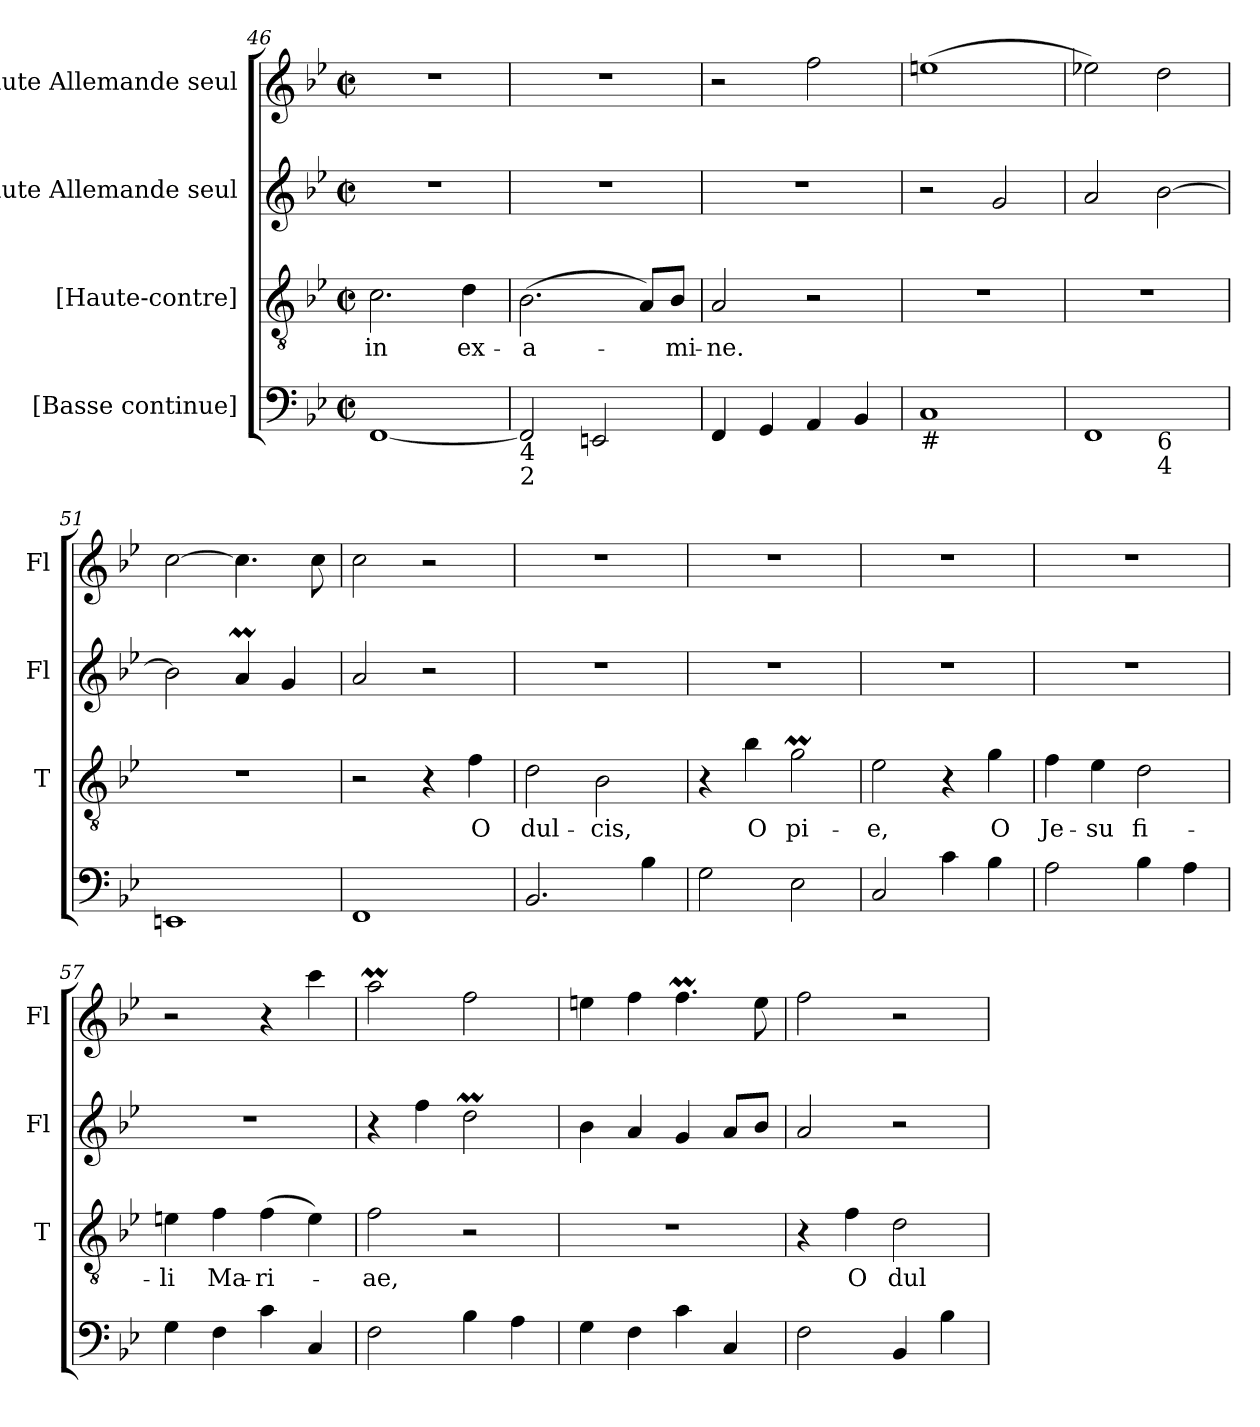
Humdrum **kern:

**kern	**kern	**text	**kern	**kern
*part4	*part3	*part3	*part2	*part1
*staff4	*staff3	*staff3	*staff2	*staff1
*I"[Basse continue]	*I"[Haute-contre]	*	*I"Flute Allemande seul	*I"Flute Allemande seul
*	*I'T	*	*I'Fl	*I'Fl
*clefF4	*clefGv2	*	*clefG2	*clefG2
*	*ITrd7c12	*	*	*
*k[b-e-]	*k[b-e-]	*	*k[b-e-]	*k[b-e-]
*B-:	*B-:	*	*B-:	*B-:
*M2/2	*M2/2	*	*M2/2	*M2/2
*met(c|)	*met(c|)	*	*met(c|)	*met(c|)
=46	=46	=46	=46	=46
!	!	!LO:LY:b	!	!
[<1FF	2.C\	in	1r	1r
!	!	!LO:LY:b	!	!
.	4D\	ex-	.	.
=47	=47	=47	=47	=47
!LO:TX:b:t=4	!	!	!	!
!LO:TX:b:t=2	!	!	!	!
!	!	!LO:LY:b	!	!
2FF/]	(>2.BB-\	-a-	1r	1r
2EEn/	.	.	.	.
.	8AA/L)	.	.	.
!	!	!LO:LY:b	!	!
.	8BB-/J	-mi-	.	.
!!LO:PB:g=z
=48	=48	=48	=48	=48
!	!	!LO:LY:b	!	!
4FF/	2AA/	-ne.	1r	2r
4GG/	.	.	.	.
4AA/	2r	.	.	2ff\
4BB-/	.	.	.	.
=49	=49	=49	=49	=49
!LO:TX:b:t=#	!	!	!	!
1C	1r	.	2r	(>1een
.	.	.	2g/	.
=50	=50	=50	=50	=50
!LO:TX:b:t=m	!	!	!	!
!LO:TX:b:t=3	!	!	!	!
*^	*	*	*	*
1FF	2ryy	1r	.	2a/	2ee-X\)
!	!LO:TX:b:t=6	!	!	!	!
!	!LO:TX:b:t=4	!	!	!	!
.	2ryy	.	.	[>2b-\	2dd\
=51	=51	=51	=51	=51	=51
!LO:TX:b:t=6	!	!	!	!	!
!LO:TX:b:t=b	!	!	!	!	!
*v	*v	*	*	*	*
1EEn	1r	.	2b-\]	[>2cc\
.	.	.	4am/	4.cc\]
.	.	.	4g/	.
.	.	.	.	8cc\
=52	=52	=52	=52	=52
1FF	2r	.	2a/	2cc\
.	4r	.	2r	2r
!	!	!LO:LY:b	!	!
.	4F\	O	.	.
=53	=53	=53	=53	=53
!	!	!LO:LY:b	!	!
2.BB-/	2D\	dul-	1r	1r
!	!	!LO:LY:b	!	!
.	2BB-\	-cis,	.	.
4B-\	.	.	.	.
=54	=54	=54	=54	=54
2G\	4r	.	1r	1r
!	!	!LO:LY:b	!	!
.	4B-\	O	.	.
!	!	!LO:LY:b	!	!
2E-\	2GM\	pi-	.	.
=55	=55	=55	=55	=55
!	!	!LO:LY:b	!	!
2C/	2E-\	-e,	1r	1r
4c\	4r	.	.	.
!	!	!LO:LY:b	!	!
4B-\	4G\	O	.	.
=56	=56	=56	=56	=56
!	!	!LO:LY:b	!	!
2A\	4F\	Je-	1r	1r
!	!	!LO:LY:b	!	!
.	4E-\	-su	.	.
!	!	!LO:LY:b	!	!
4B-\	2D\	fi-	.	.
4A\	.	.	.	.
!!LO:LB:g=z
=57	=57	=57	=57	=57
!	!	!LO:LY:b	!	!
4G\	4En\	-li	1r	2r
!	!	!LO:LY:b	!	!
4F\	4F\	Ma-	.	.
!	!	!LO:LY:b	!	!
4c\	(>4F\	-ri-	.	4r
4C/	4E\)	.	.	4ccc\
=58	=58	=58	=58	=58
!	!	!LO:LY:b	!	!
2F\	2F\	-ae,	4r	2aam\
.	.	.	4ff\	.
4B-\	2r	.	2ddm\	2ff\
4A\	.	.	.	.
=59	=59	=59	=59	=59
4G\	1r	.	4b-\	4een\
4F\	.	.	4a/	4ff\
4c\	.	.	4g/	4.ffM\
4C/	.	.	8a/L	.
.	.	.	8b-/J	8ee\
=60	=60	=60	=60	=60
2F\	4r	.	2a/	2ff\
!	!	!LO:LY:b	!	!
.	4F\	O	.	.
!	!	!LO:LY:b	!	!
4BB-/	2D\	dul-	2r	2r
4B-\	.	.	.	.
=	=	=	=	=
*-	*-	*-	*-	*-
